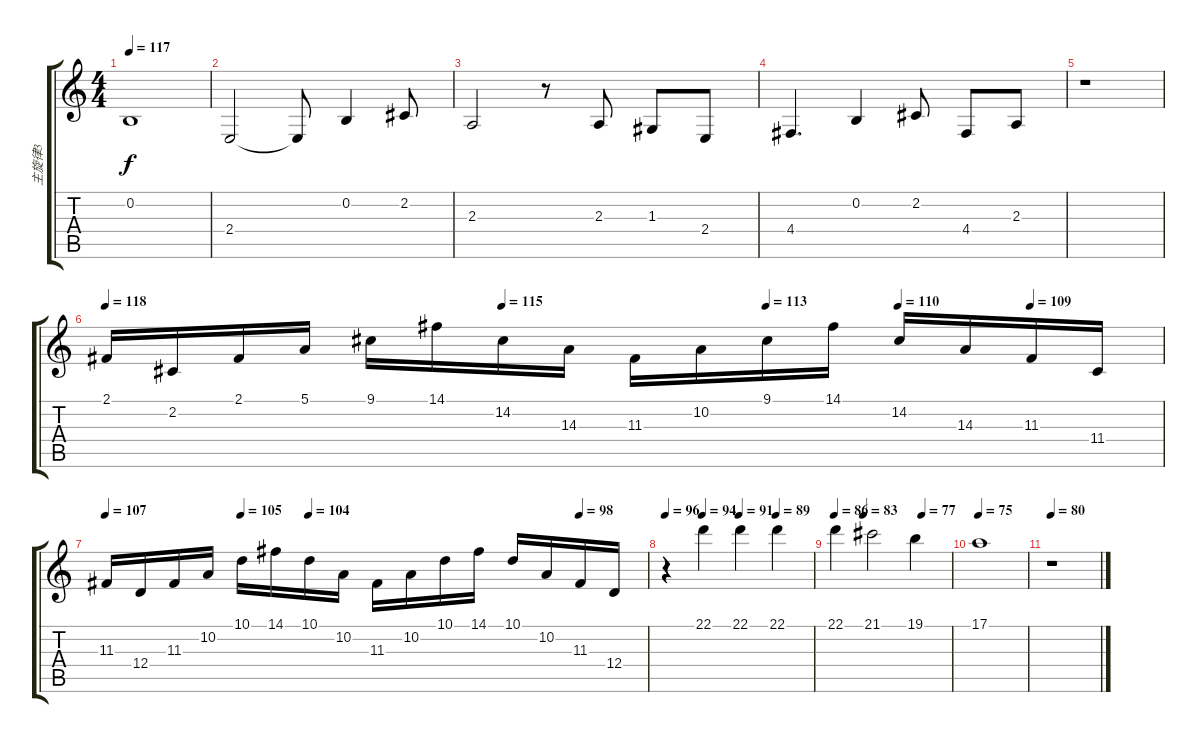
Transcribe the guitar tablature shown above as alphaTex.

\track ("主旋律3" "主旋律3") {instrument stringensemble1}
\staff {score tabs}
\tuning (E4 B3 G3 D3 A2 E2) {hide}
\ts (4 4)
\tempo 117
\clef g2
\ks c
0.2.1{dy f} |
2.4.2 2.4{t}.8 0.2.4 2.2.8 |
2.3.2 r.8 2.3.8 1.3.8 2.4.8 |
4.4.4{d} 0.2.4 2.2.8 4.4.8 2.3.8 |
r.1 |
\tempo 118
\tempo (115 0.375)
\tempo (113 0.625)
\tempo (110 0.75)
\tempo (109 0.875)
2.1.16 2.2.16 2.1.16 5.1.16 9.1.16 14.1.16 14.2.16 14.3.16 11.3.16 10.2.16 9.1.16 14.1.16 14.2.16 14.3.16 11.3.16 11.4.16 |
\tempo 107
\tempo (105 0.25)
\tempo (104 0.375)
\tempo (98 0.875)
11.3.16 12.4.16 11.3.16 10.2.16 10.1.16 14.1.16 10.1.16 10.2.16 11.3.16 10.2.16 10.1.16 14.1.16 10.1.16 10.2.16 11.3.16 12.4.16 |
\tempo 96
\tempo (94 0.25)
\tempo (91 0.5)
\tempo (89 0.75)
r.4 22.1.4 22.1.4 22.1.4 |
\tempo 86
\tempo (83 0.25)
\tempo (77 0.75)
22.1.4 21.1.2 19.1.4 |
\tempo 75
17.1.1 |
\tempo 80
r.1
